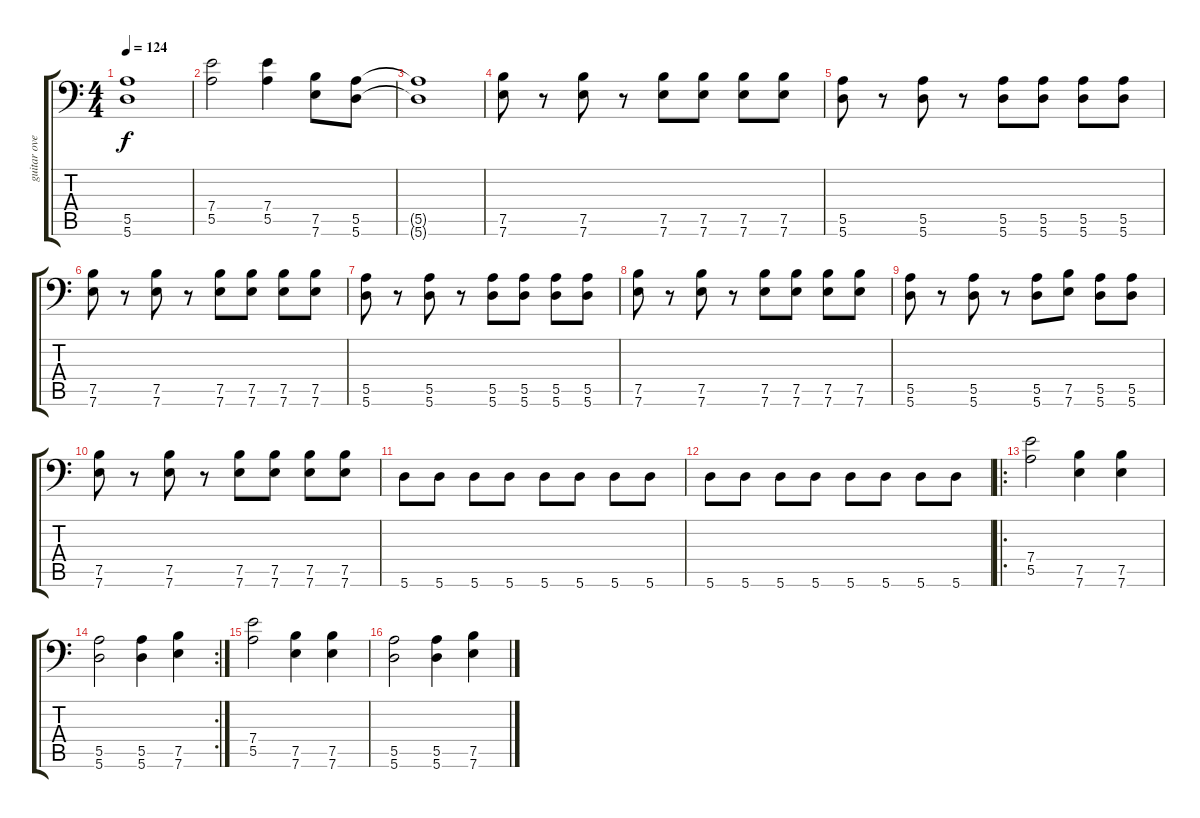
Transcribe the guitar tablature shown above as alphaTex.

\track ("guitar overdub" "guitar ove") {instrument overdrivenguitar}
\staff {score tabs}
\tuning (B3 Gb3 D3 A2 E2 A1) {hide}
\ts (4 4)
\tempo 124
\clef f4
\ks c
(5.5{t} 5.6{t}).1{dy f} |
(7.4 5.5).2 (7.4 5.5).4 (7.5 7.6).8 (5.5 5.6).8 |
(5.5{t} 5.6{t}).1 |
(7.5 7.6).8 r.8 (7.5 7.6).8 r.8 (7.5 7.6).8 (7.5 7.6).8 (7.5 7.6).8 (7.5 7.6).8 |
(5.5 5.6).8 r.8 (5.5 5.6).8 r.8 (5.5 5.6).8 (5.5 5.6).8 (5.5 5.6).8 (5.5 5.6).8 |
(7.5 7.6).8 r.8 (7.5 7.6).8 r.8 (7.5 7.6).8 (7.5 7.6).8 (7.5 7.6).8 (7.5 7.6).8 |
(5.5 5.6).8 r.8 (5.5 5.6).8 r.8 (5.5 5.6).8 (5.5 5.6).8 (5.5 5.6).8 (5.5 5.6).8 |
(7.5 7.6).8 r.8 (7.5 7.6).8 r.8 (7.5 7.6).8 (7.5 7.6).8 (7.5 7.6).8 (7.5 7.6).8 |
(5.5 5.6).8 r.8 (5.5 5.6).8 r.8 (5.5 5.6).8 (7.5 7.6).8 (5.5 5.6).8 (5.5 5.6).8 |
(7.5 7.6).8 r.8 (7.5 7.6).8 r.8 (7.5 7.6).8 (7.5 7.6).8 (7.5 7.6).8 (7.5 7.6).8 |
5.6.8 5.6.8 5.6.8 5.6.8 5.6.8 5.6.8 5.6.8 5.6.8 |
5.6.8 5.6.8 5.6.8 5.6.8 5.6.8 5.6.8 5.6.8 5.6.8 |
\ro
(7.4 5.5).2 (7.5 7.6).4 (7.5 7.6).4 |
\rc 2
(5.5 5.6).2 (5.5 5.6).4 (7.5 7.6).4 |
(7.4 5.5).2 (7.5 7.6).4 (7.5 7.6).4 |
(5.5 5.6).2 (5.5 5.6).4 (7.5 7.6).4
